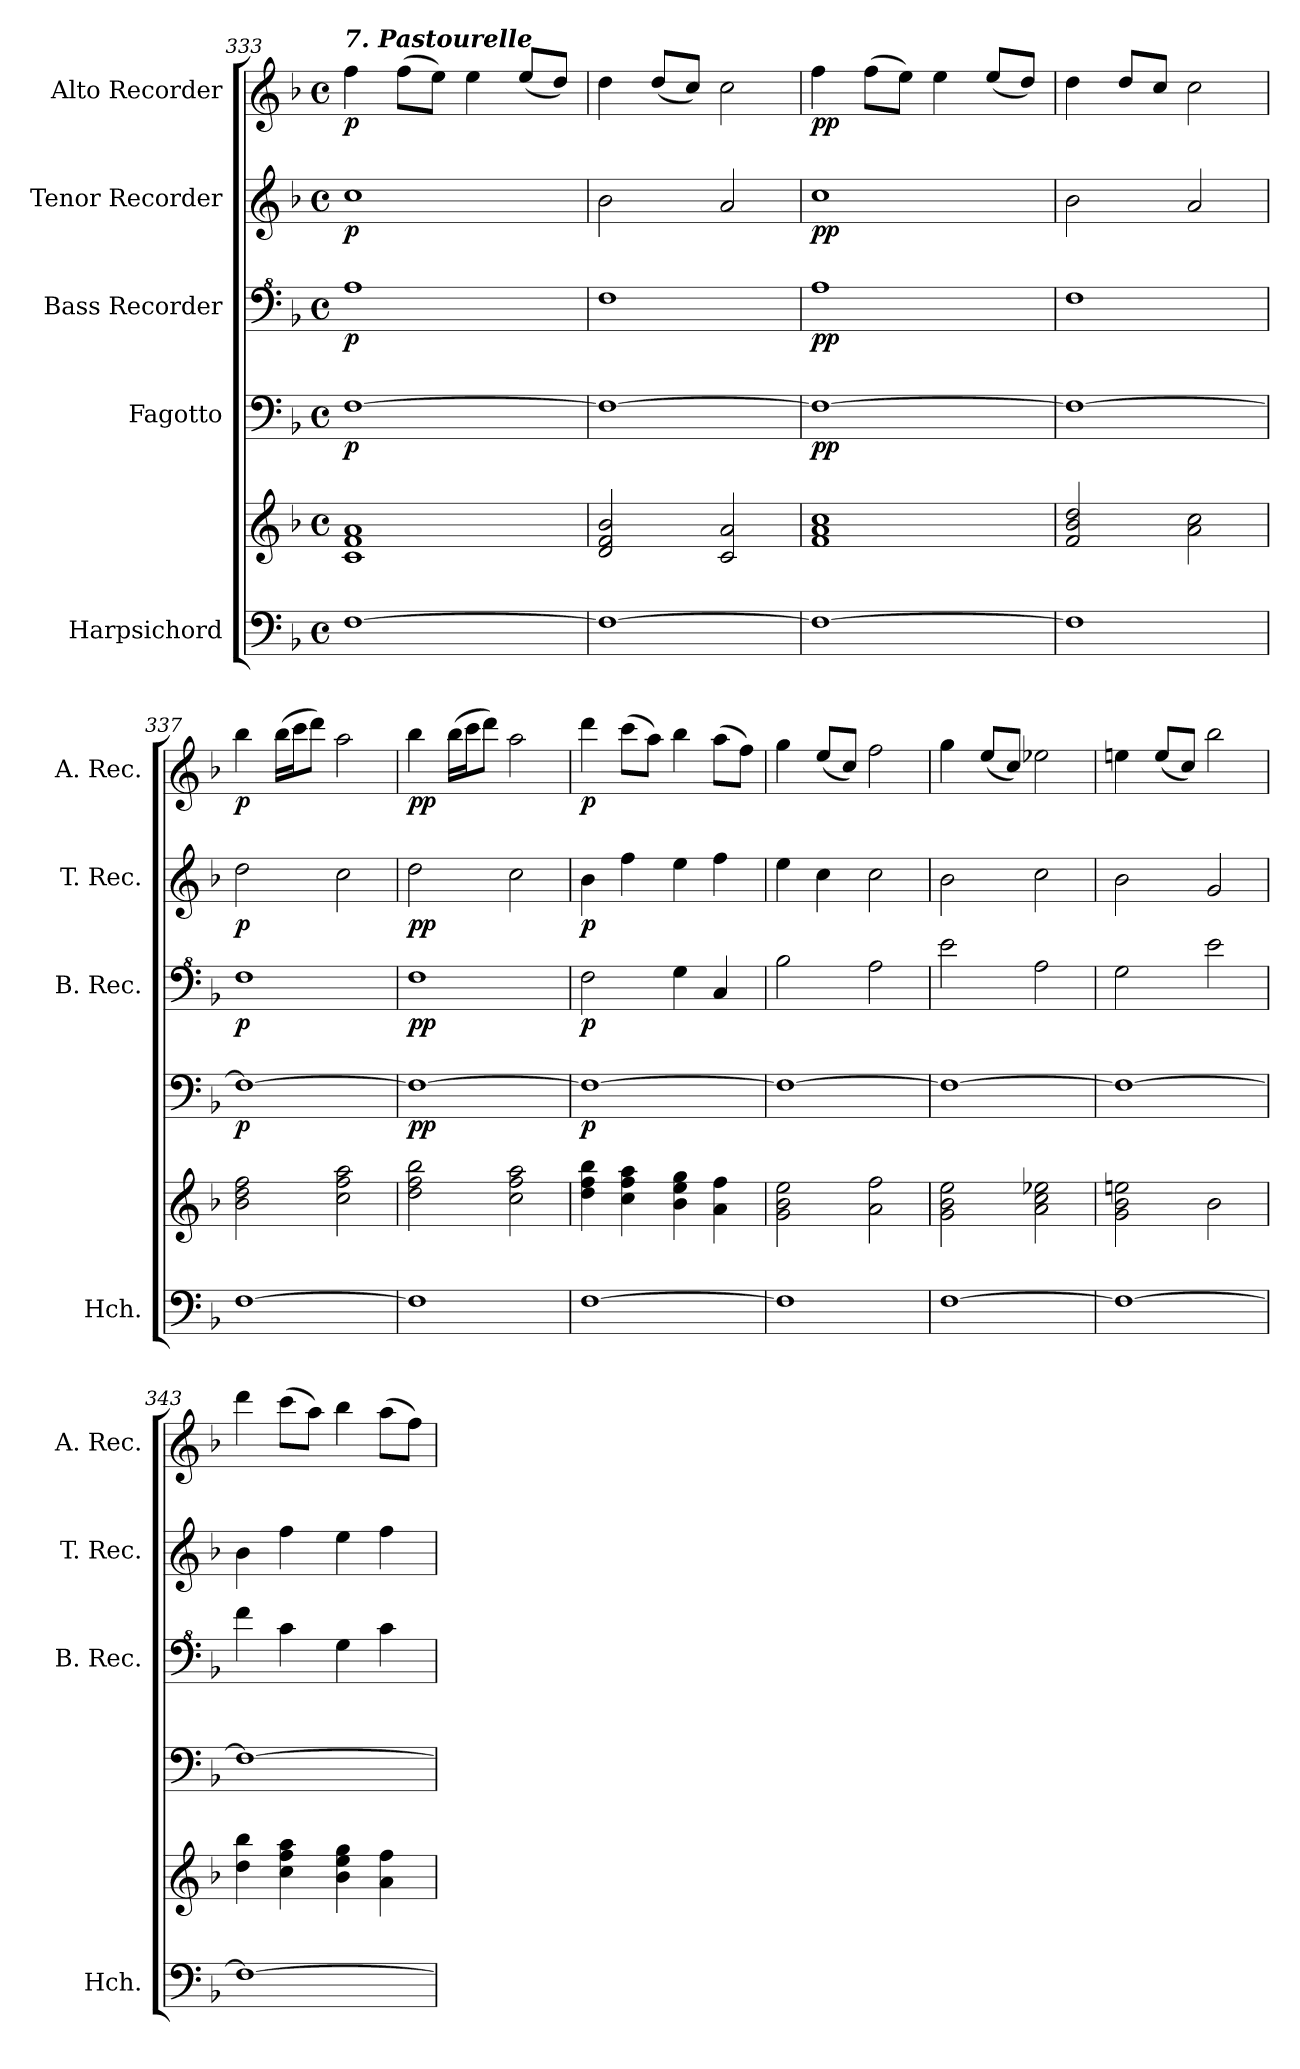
**kern	**kern	**kern	**dynam	**kern	**dynam	**kern	**dynam	**kern	**dynam
*part5	*part5	*part4	*part4	*part3	*part3	*part2	*part2	*part1	*part1
*staff6	*staff5	*staff4	*staff4	*staff3	*staff3	*staff2	*staff2	*staff1	*staff1
*I"Harpsichord	*	*I"Fagotto	*	*I"Bass Recorder	*	*I"Tenor Recorder	*	*I"Alto Recorder	*
*I'Hch.	*	*	*	*I'B. Rec.	*	*I'T. Rec.	*	*I'A. Rec.	*
!!LO:PB:g=z
*clefF4	*clefG2	*clefF4	*	*clefF^4	*	*clefG2	*	*clefG2	*
*k[b-]	*k[b-]	*k[b-]	*	*k[b-]	*	*k[b-]	*	*k[b-]	*
*M4/4	*M4/4	*M4/4	*	*M4/4	*	*M4/4	*	*M4/4	*
*met(c)	*met(c)	*met(c)	*	*met(c)	*	*met(c)	*	*met(c)	*
*MM140	*MM140	*MM140	*	*MM140	*	*MM140	*	*MM140	*
=333	=333	=333	=333	=333	=333	=333	=333	=333	=333
!	!	!	!	!	!	!	!	!LO:TX:a:Bi:t=7. Pastourelle	!
!	!	!	!LO:DY:b	!	!LO:DY:b	!	!LO:DY:b	!	!LO:DY:b
[1F	1c 1f 1a	[1F	p	1a	p	1cc	p	4ff\	p
.	.	.	.	.	.	.	.	(>8ff\L	.
.	.	.	.	.	.	.	.	8ee\J)	.
.	.	.	.	.	.	.	.	4ee\	.
.	.	.	.	.	.	.	.	(8ee/L	.
.	.	.	.	.	.	.	.	8dd/J)	.
=334	=334	=334	=334	=334	=334	=334	=334	=334	=334
1F_	2d/ 2f/ 2b-/	1F_	.	1f	.	2b-\	.	4dd\	.
.	.	.	.	.	.	.	.	(8dd/L	.
.	.	.	.	.	.	.	.	8cc/J)	.
.	2c/ 2a/	.	.	.	.	2a/	.	2cc\	.
=335	=335	=335	=335	=335	=335	=335	=335	=335	=335
!	!	!	!LO:DY:b	!	!LO:DY:b	!	!LO:DY:b	!	!LO:DY:b
1F_	1f 1a 1cc	1F_	pp	1a	pp	1cc	pp	4ff\	pp
.	.	.	.	.	.	.	.	(>8ff\L	.
.	.	.	.	.	.	.	.	8ee\J)	.
.	.	.	.	.	.	.	.	4ee\	.
.	.	.	.	.	.	.	.	(8ee/L	.
.	.	.	.	.	.	.	.	8dd/J)	.
=336	=336	=336	=336	=336	=336	=336	=336	=336	=336
1F]	2f/ 2b-/ 2dd/	1F_	.	1f	.	2b-\	.	4dd\	.
.	.	.	.	.	.	.	.	8dd/L	.
.	.	.	.	.	.	.	.	8cc/J	.
.	2a\ 2cc\	.	.	.	.	2a/	.	2cc\	.
=337	=337	=337	=337	=337	=337	=337	=337	=337	=337
!	!	!	!LO:DY:b	!	!LO:DY:b	!	!LO:DY:b	!	!LO:DY:b
[1F	2b-\ 2dd\ 2ff\	1F_	p	1f	p	2dd\	p	4bb-\	p
.	.	.	.	.	.	.	.	(>16bb-\LL	.
.	.	.	.	.	.	.	.	16ccc\J	.
.	.	.	.	.	.	.	.	8ddd\J)	.
.	2cc\ 2ff\ 2aa\	.	.	.	.	2cc\	.	2aa\	.
=338	=338	=338	=338	=338	=338	=338	=338	=338	=338
!	!	!	!LO:DY:b	!	!LO:DY:b	!	!LO:DY:b	!	!LO:DY:b
1F]	2dd\ 2ff\ 2bb-\	1F_	pp	1f	pp	2dd\	pp	4bb-\	pp
.	.	.	.	.	.	.	.	(>16bb-\LL	.
.	.	.	.	.	.	.	.	16ccc\J	.
.	.	.	.	.	.	.	.	8ddd\J)	.
.	2cc\ 2ff\ 2aa\	.	.	.	.	2cc\	.	2aa\	.
=339	=339	=339	=339	=339	=339	=339	=339	=339	=339
!	!	!	!LO:DY:b	!	!LO:DY:b	!	!LO:DY:b	!	!LO:DY:b
[1F	4dd\ 4ff\ 4bb-\	1F_	p	2f\	p	4b-\	p	4ddd\	p
.	4cc\ 4ff\ 4aa\	.	.	.	.	4ff\	.	(>8ccc\L	.
.	.	.	.	.	.	.	.	8aa\J)	.
.	4b-\ 4ee\ 4gg\	.	.	4g\	.	4ee\	.	4bb-\	.
.	4a\ 4ff\	.	.	4c/	.	4ff\	.	(>8aa\L	.
.	.	.	.	.	.	.	.	8ff\J)	.
=340	=340	=340	=340	=340	=340	=340	=340	=340	=340
1F]	2g\ 2b-\ 2ee\	1F_	.	2b-\	.	4ee\	.	4gg\	.
.	.	.	.	.	.	4cc\	.	(8ee/L	.
.	.	.	.	.	.	.	.	8cc/J)	.
.	2a\ 2ff\	.	.	2a\	.	2cc\	.	2ff\	.
=341	=341	=341	=341	=341	=341	=341	=341	=341	=341
[1F	2g\ 2b-\ 2ee\	1F_	.	2ee\	.	2b-\	.	4gg\	.
.	.	.	.	.	.	.	.	(8ee/L	.
.	.	.	.	.	.	.	.	8cc/J)	.
.	2a\ 2cc\ 2ee-X\	.	.	2a\	.	2cc\	.	2ee-X\	.
=342	=342	=342	=342	=342	=342	=342	=342	=342	=342
1F_	2g\ 2b-\ 2een\	1F_	.	2g\	.	2b-\	.	4een\	.
.	.	.	.	.	.	.	.	(8ee/L	.
.	.	.	.	.	.	.	.	8cc/J)	.
.	2b-\	.	.	2ee\	.	2g/	.	2bb-\	.
=343	=343	=343	=343	=343	=343	=343	=343	=343	=343
1F_	4dd\ 4bb-\	1F_	.	4ff\	.	4b-\	.	4ddd\	.
.	4cc\ 4ff\ 4aa\	.	.	4cc\	.	4ff\	.	(>8ccc\L	.
.	.	.	.	.	.	.	.	8aa\J)	.
.	4b-\ 4ee\ 4gg\	.	.	4g\	.	4ee\	.	4bb-\	.
.	4a\ 4ff\	.	.	4cc\	.	4ff\	.	(>8aa\L	.
.	.	.	.	.	.	.	.	8ff\J)	.
=	=	=	=	=	=	=	=	=	=
*-	*-	*-	*-	*-	*-	*-	*-	*-	*-
